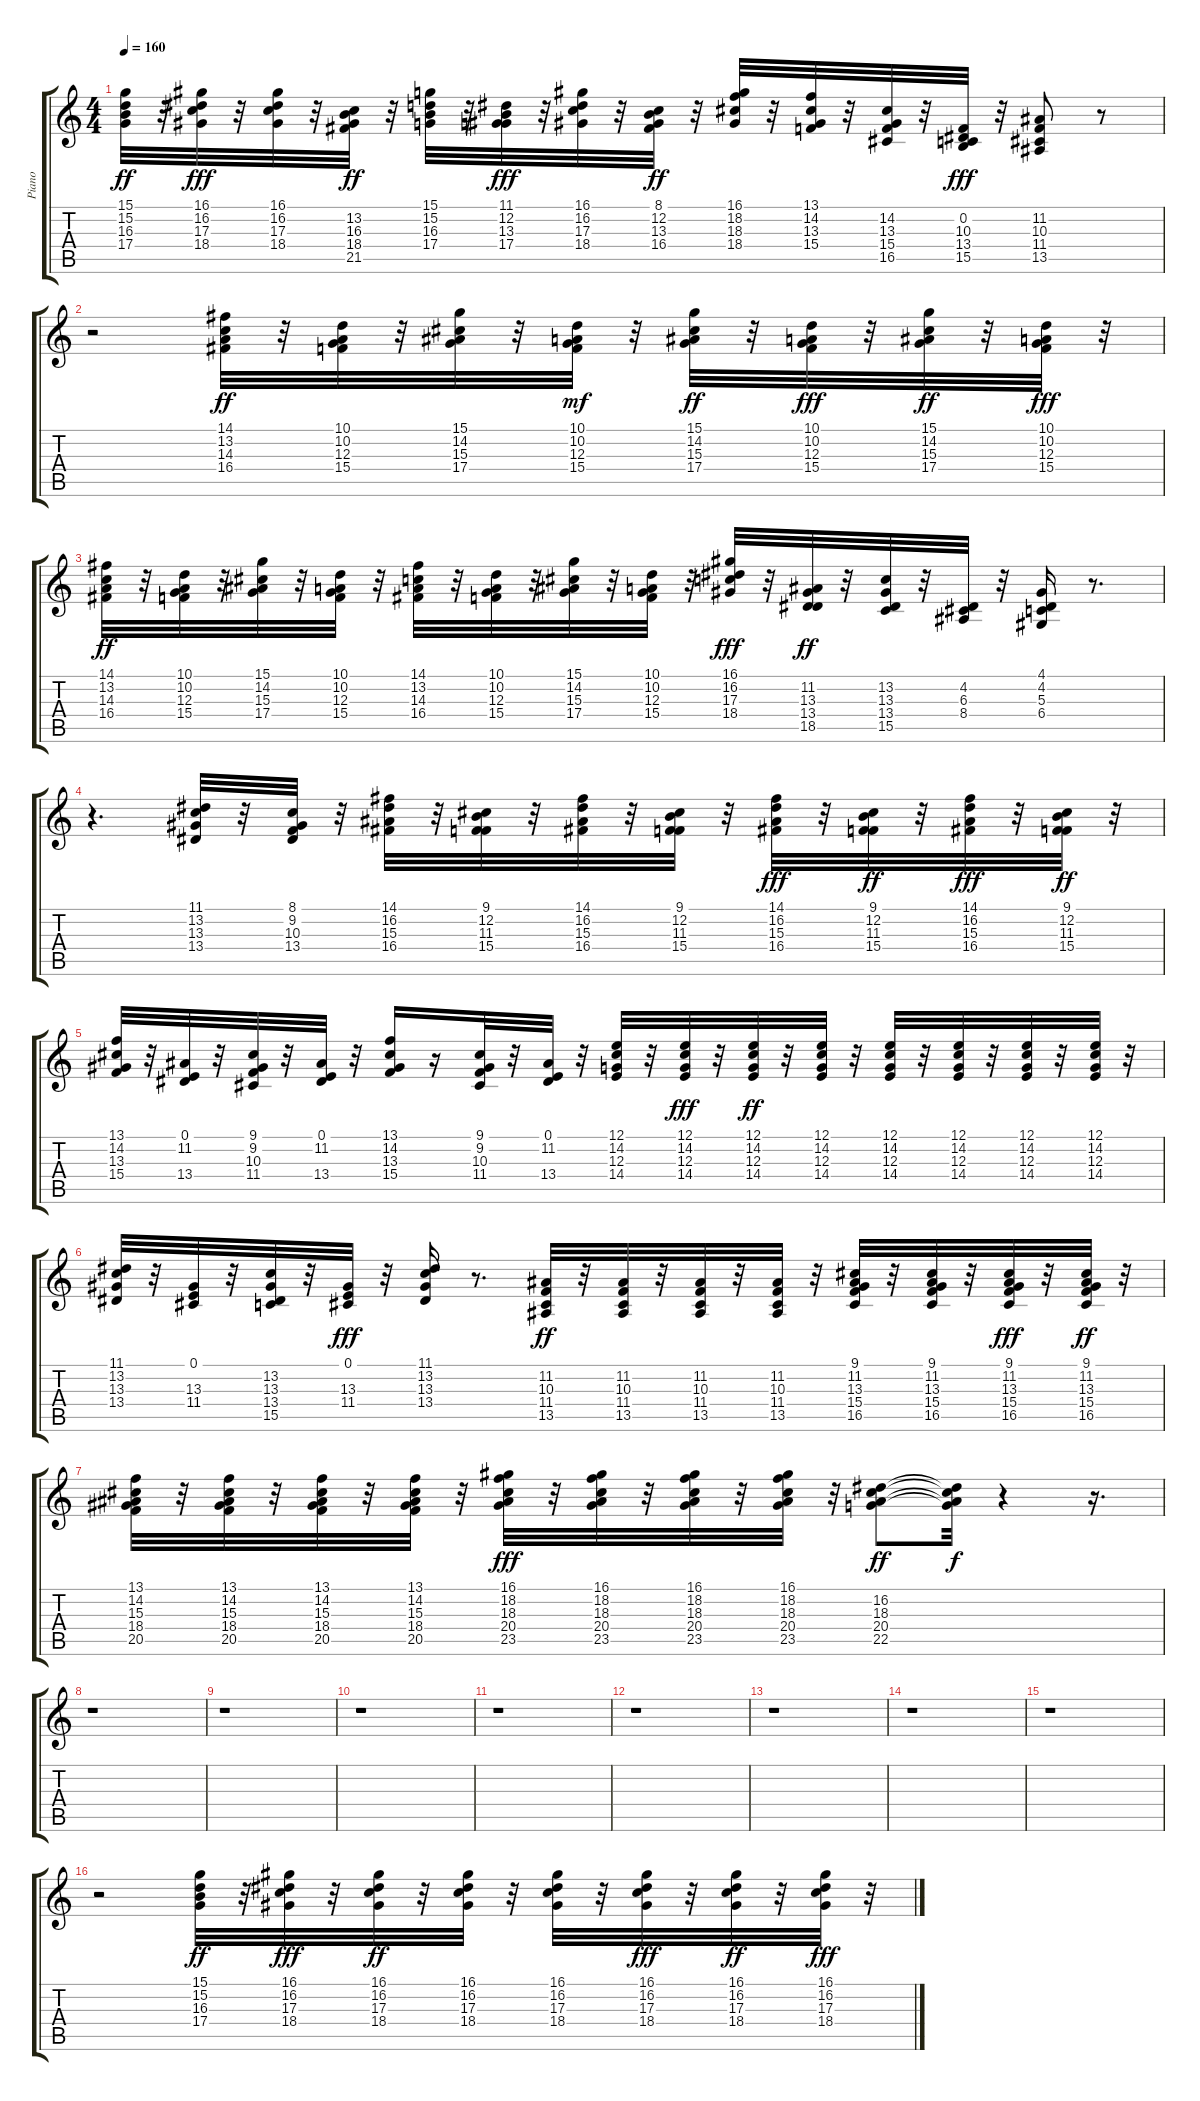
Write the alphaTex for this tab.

\track ("Piano" "Piano") {instrument acousticgrandpiano}
\staff {score tabs}
\tuning (E4 B3 G3 D3 A2 E2) {hide}
\ts (4 4)
\tempo 160
\clef g2
\ks c
(15.1 15.2 16.3 17.4).32{dy ff} r.32 (16.1 16.2 17.3 18.4).32{dy fff} r.32 (16.1 16.2 17.3 18.4).32 r.32 (13.2 16.3 18.4 21.5).32{dy ff} r.32 (15.1 15.2 16.3 17.4).32 r.32 (11.1 12.2 13.3 17.4).32{dy fff} r.32 (16.1 16.2 17.3 18.4).32 r.32 (8.1 12.2 13.3 16.4).32{dy ff} r.32 (16.1 18.2 18.3 18.4).32 r.32 (13.1 14.2 13.3 15.4).32 r.32 (14.2 13.3 15.4 16.5).32 r.32 (0.2 10.3 13.4 15.5).32{dy fff} r.32 (11.2 10.3 11.4 13.5).8 r.8 |
r.2 (14.1 13.2 14.3 16.4).32{dy ff} r.32 (10.1 10.2 12.3 15.4).32 r.32 (15.1 14.2 15.3 17.4).32 r.32 (10.1 10.2 12.3 15.4).32{dy mf} r.32 (15.1 14.2 15.3 17.4).32{dy ff} r.32 (10.1 10.2 12.3 15.4).32{dy fff} r.32 (15.1 14.2 15.3 17.4).32{dy ff} r.32 (10.1 10.2 12.3 15.4).32{dy fff} r.32 |
(14.1 13.2 14.3 16.4).32{dy ff} r.32 (10.1 10.2 12.3 15.4).32 r.32 (15.1 14.2 15.3 17.4).32 r.32 (10.1 10.2 12.3 15.4).32 r.32 (14.1 13.2 14.3 16.4).32 r.32 (10.1 10.2 12.3 15.4).32 r.32 (15.1 14.2 15.3 17.4).32 r.32 (10.1 10.2 12.3 15.4).32 r.32 (16.1 16.2 17.3 18.4).32{dy fff} r.32 (11.2 13.3 13.4 18.5).32{dy ff} r.32 (13.2 13.3 13.4 15.5).32 r.32 (4.2 6.3 8.4).32 r.32 (4.1 4.2 5.3 6.4).16 r.8{d} |
r.4{d} (11.1 13.2 13.3 13.4).32 r.32 (8.1 9.2 10.3 13.4).32 r.32 (14.1 16.2 15.3 16.4).32 r.32 (9.1 12.2 11.3 15.4).32 r.32 (14.1 16.2 15.3 16.4).32 r.32 (9.1 12.2 11.3 15.4).32 r.32 (14.1 16.2 15.3 16.4).32{dy fff} r.32 (9.1 12.2 11.3 15.4).32{dy ff} r.32 (14.1 16.2 15.3 16.4).32{dy fff} r.32 (9.1 12.2 11.3 15.4).32{dy ff} r.32 |
(13.1 14.2 13.3 15.4).32 r.32 (0.1 11.2 13.4).32 r.32 (9.1 9.2 10.3 11.4).32 r.32 (0.1 11.2 13.4).32 r.32 (13.1 14.2 13.3 15.4).16 r.16 (9.1 9.2 10.3 11.4).32 r.32 (0.1 11.2 13.4).32 r.32 (12.1 14.2 12.3 14.4).32 r.32 (12.1 14.2 12.3 14.4).32{dy fff} r.32 (12.1 14.2 12.3 14.4).32{dy ff} r.32 (12.1 14.2 12.3 14.4).32 r.32 (12.1 14.2 12.3 14.4).32 r.32 (12.1 14.2 12.3 14.4).32 r.32 (12.1 14.2 12.3 14.4).32 r.32 (12.1 14.2 12.3 14.4).32 r.32 |
(11.1 13.2 13.3 13.4).32 r.32 (0.1 13.3 11.4).32 r.32 (13.2 13.3 13.4 15.5).32 r.32 (0.1 13.3 11.4).32{dy fff} r.32 (11.1 13.2 13.3 13.4).16 r.8{d} (11.2 10.3 11.4 13.5).32{dy ff} r.32 (11.2 10.3 11.4 13.5).32 r.32 (11.2 10.3 11.4 13.5).32 r.32 (11.2 10.3 11.4 13.5).32 r.32 (9.1 11.2 13.3 15.4 16.5).32 r.32 (9.1 11.2 13.3 15.4 16.5).32 r.32 (9.1 11.2 13.3 15.4 16.5).32{dy fff} r.32 (9.1 11.2 13.3 15.4 16.5).32{dy ff} r.32 |
(13.1 14.2 15.3 18.4 20.5).32 r.32 (13.1 14.2 15.3 18.4 20.5).32 r.32 (13.1 14.2 15.3 18.4 20.5).32 r.32 (13.1 14.2 15.3 18.4 20.5).32 r.32 (16.1 18.2 18.3 20.4 23.5).32{dy fff} r.32 (16.1 18.2 18.3 20.4 23.5).32 r.32 (16.1 18.2 18.3 20.4 23.5).32 r.32 (16.1 18.2 18.3 20.4 23.5).32 r.32 (16.2 18.3 20.4 22.5).8{dy ff} (16.2{t} 18.3{t} 20.4{t} 22.5{t}).32{dy f} r.4 r.16{d} |
r.1 |
r.1 |
r.1 |
r.1 |
r.1 |
r.1 |
r.1 |
r.1 |
r.2 (15.1 15.2 16.3 17.4).32{dy ff} r.32 (16.1 16.2 17.3 18.4).32{dy fff} r.32 (16.1 16.2 17.3 18.4).32{dy ff} r.32 (16.1 16.2 17.3 18.4).32 r.32 (16.1 16.2 17.3 18.4).32 r.32 (16.1 16.2 17.3 18.4).32{dy fff} r.32 (16.1 16.2 17.3 18.4).32{dy ff} r.32 (16.1 16.2 17.3 18.4).32{dy fff} r.32
